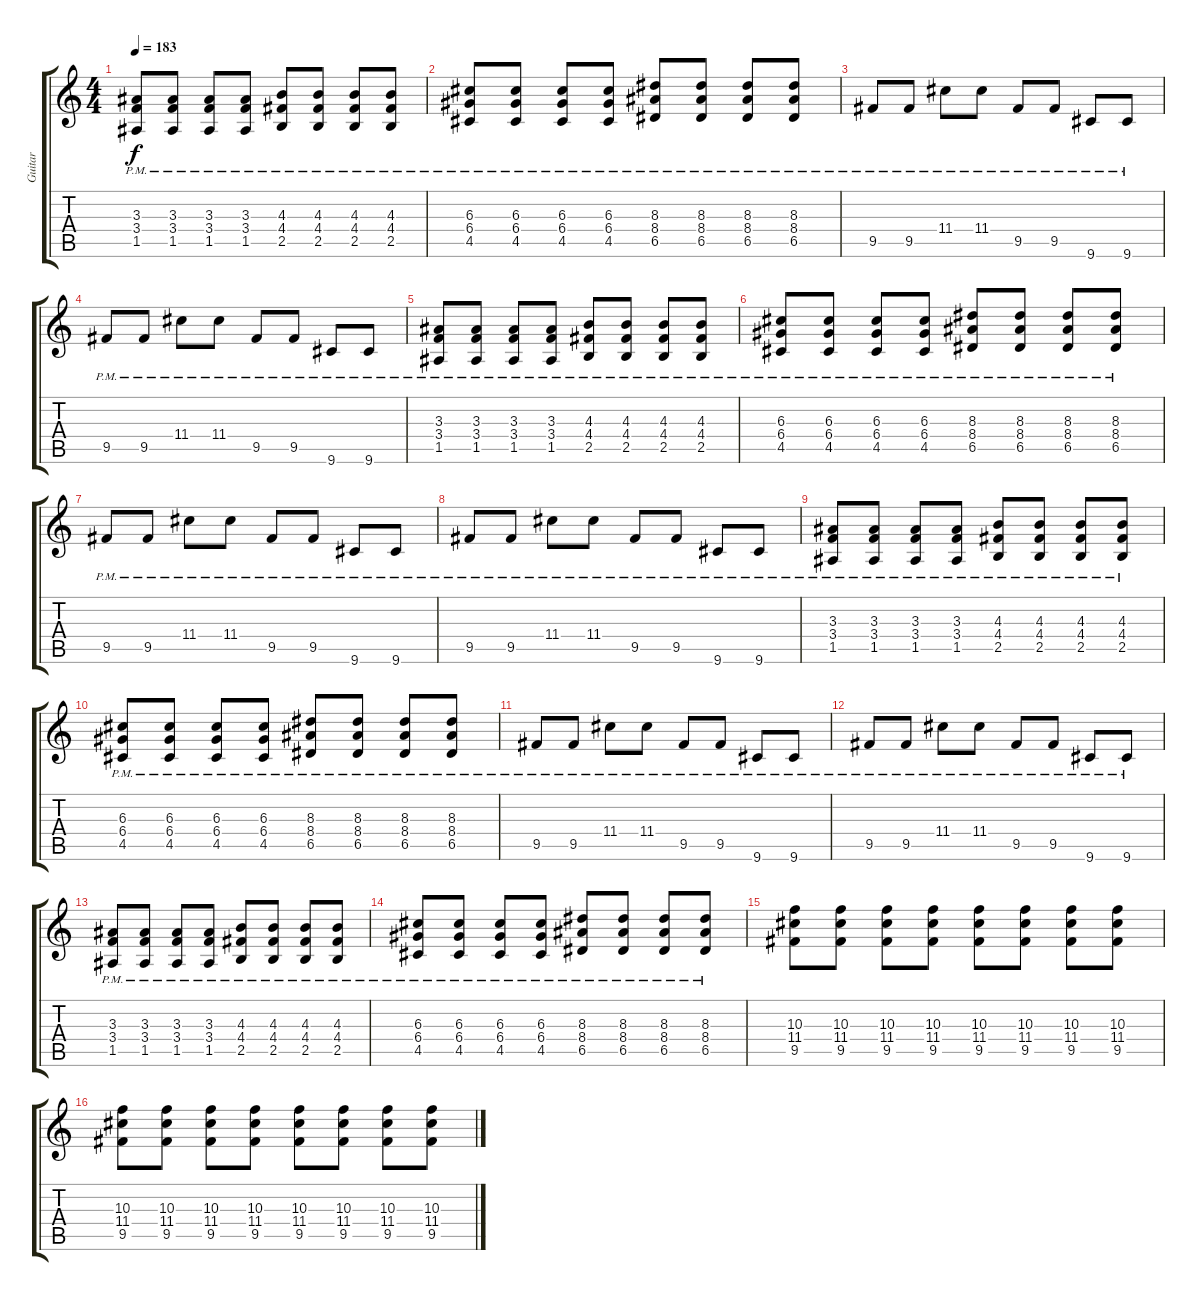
\track ("Guitar" "Guitar") {instrument overdrivenguitar}
\staff {score tabs}
\tuning (E4 B3 G3 D3 A2 E2) {hide}
\ts (4 4)
\tempo 183
\clef g2
\ks c
(3.3{pm} 3.4{pm} 1.5{pm}).8{dy f} (3.3{pm} 3.4{pm} 1.5{pm}).8 (3.3{pm} 3.4{pm} 1.5{pm}).8 (3.3{pm} 3.4{pm} 1.5{pm}).8 (4.3{pm} 4.4{pm} 2.5{pm}).8 (4.3{pm} 4.4{pm} 2.5{pm}).8 (4.3{pm} 4.4{pm} 2.5{pm}).8 (4.3{pm} 4.4{pm} 2.5{pm}).8 |
(6.3{pm} 6.4{pm} 4.5{pm}).8 (6.3{pm} 6.4{pm} 4.5{pm}).8 (6.3{pm} 6.4{pm} 4.5{pm}).8 (6.3{pm} 6.4{pm} 4.5{pm}).8 (8.3{pm} 8.4{pm} 6.5{pm}).8 (8.3{pm} 8.4{pm} 6.5{pm}).8 (8.3{pm} 8.4{pm} 6.5{pm}).8 (8.3{pm} 8.4{pm} 6.5{pm}).8 |
9.5{pm}.8 9.5{pm}.8 11.4{pm}.8 11.4{pm}.8 9.5{pm}.8 9.5{pm}.8 9.6{pm}.8 9.6{pm}.8 |
9.5{pm}.8 9.5{pm}.8 11.4{pm}.8 11.4{pm}.8 9.5{pm}.8 9.5{pm}.8 9.6{pm}.8 9.6{pm}.8 |
(3.3{pm} 3.4{pm} 1.5{pm}).8 (3.3{pm} 3.4{pm} 1.5{pm}).8 (3.3{pm} 3.4{pm} 1.5{pm}).8 (3.3{pm} 3.4{pm} 1.5{pm}).8 (4.3{pm} 4.4{pm} 2.5{pm}).8 (4.3{pm} 4.4{pm} 2.5{pm}).8 (4.3{pm} 4.4{pm} 2.5{pm}).8 (4.3{pm} 4.4{pm} 2.5{pm}).8 |
(6.3{pm} 6.4{pm} 4.5{pm}).8 (6.3{pm} 6.4{pm} 4.5{pm}).8 (6.3{pm} 6.4{pm} 4.5{pm}).8 (6.3{pm} 6.4{pm} 4.5{pm}).8 (8.3{pm} 8.4{pm} 6.5{pm}).8 (8.3{pm} 8.4{pm} 6.5{pm}).8 (8.3{pm} 8.4{pm} 6.5{pm}).8 (8.3{pm} 8.4{pm} 6.5{pm}).8 |
9.5{pm}.8 9.5{pm}.8 11.4{pm}.8 11.4{pm}.8 9.5{pm}.8 9.5{pm}.8 9.6{pm}.8 9.6{pm}.8 |
9.5{pm}.8 9.5{pm}.8 11.4{pm}.8 11.4{pm}.8 9.5{pm}.8 9.5{pm}.8 9.6{pm}.8 9.6{pm}.8 |
(3.3{pm} 3.4{pm} 1.5{pm}).8 (3.3{pm} 3.4{pm} 1.5{pm}).8 (3.3{pm} 3.4{pm} 1.5{pm}).8 (3.3{pm} 3.4{pm} 1.5{pm}).8 (4.3{pm} 4.4{pm} 2.5{pm}).8 (4.3{pm} 4.4{pm} 2.5{pm}).8 (4.3{pm} 4.4{pm} 2.5{pm}).8 (4.3{pm} 4.4{pm} 2.5{pm}).8 |
(6.3{pm} 6.4{pm} 4.5{pm}).8 (6.3{pm} 6.4{pm} 4.5{pm}).8 (6.3{pm} 6.4{pm} 4.5{pm}).8 (6.3{pm} 6.4{pm} 4.5{pm}).8 (8.3{pm} 8.4{pm} 6.5{pm}).8 (8.3{pm} 8.4{pm} 6.5{pm}).8 (8.3{pm} 8.4{pm} 6.5{pm}).8 (8.3{pm} 8.4{pm} 6.5{pm}).8 |
9.5{pm}.8 9.5{pm}.8 11.4{pm}.8 11.4{pm}.8 9.5{pm}.8 9.5{pm}.8 9.6{pm}.8 9.6{pm}.8 |
9.5{pm}.8 9.5{pm}.8 11.4{pm}.8 11.4{pm}.8 9.5{pm}.8 9.5{pm}.8 9.6{pm}.8 9.6{pm}.8 |
(3.3{pm} 3.4{pm} 1.5{pm}).8 (3.3{pm} 3.4{pm} 1.5{pm}).8 (3.3{pm} 3.4{pm} 1.5{pm}).8 (3.3{pm} 3.4{pm} 1.5{pm}).8 (4.3{pm} 4.4{pm} 2.5{pm}).8 (4.3{pm} 4.4{pm} 2.5{pm}).8 (4.3{pm} 4.4{pm} 2.5{pm}).8 (4.3{pm} 4.4{pm} 2.5{pm}).8 |
(6.3{pm} 6.4{pm} 4.5{pm}).8 (6.3{pm} 6.4{pm} 4.5{pm}).8 (6.3{pm} 6.4{pm} 4.5{pm}).8 (6.3{pm} 6.4{pm} 4.5{pm}).8 (8.3{pm} 8.4{pm} 6.5{pm}).8 (8.3{pm} 8.4{pm} 6.5{pm}).8 (8.3{pm} 8.4{pm} 6.5{pm}).8 (8.3{pm} 8.4{pm} 6.5{pm}).8 |
(10.3 11.4 9.5).8 (10.3 11.4 9.5).8 (10.3 11.4 9.5).8 (10.3 11.4 9.5).8 (10.3 11.4 9.5).8 (10.3 11.4 9.5).8 (10.3 11.4 9.5).8 (10.3 11.4 9.5).8 |
(10.3 11.4 9.5).8 (10.3 11.4 9.5).8 (10.3 11.4 9.5).8 (10.3 11.4 9.5).8 (10.3 11.4 9.5).8 (10.3 11.4 9.5).8 (10.3 11.4 9.5).8 (10.3 11.4 9.5).8
